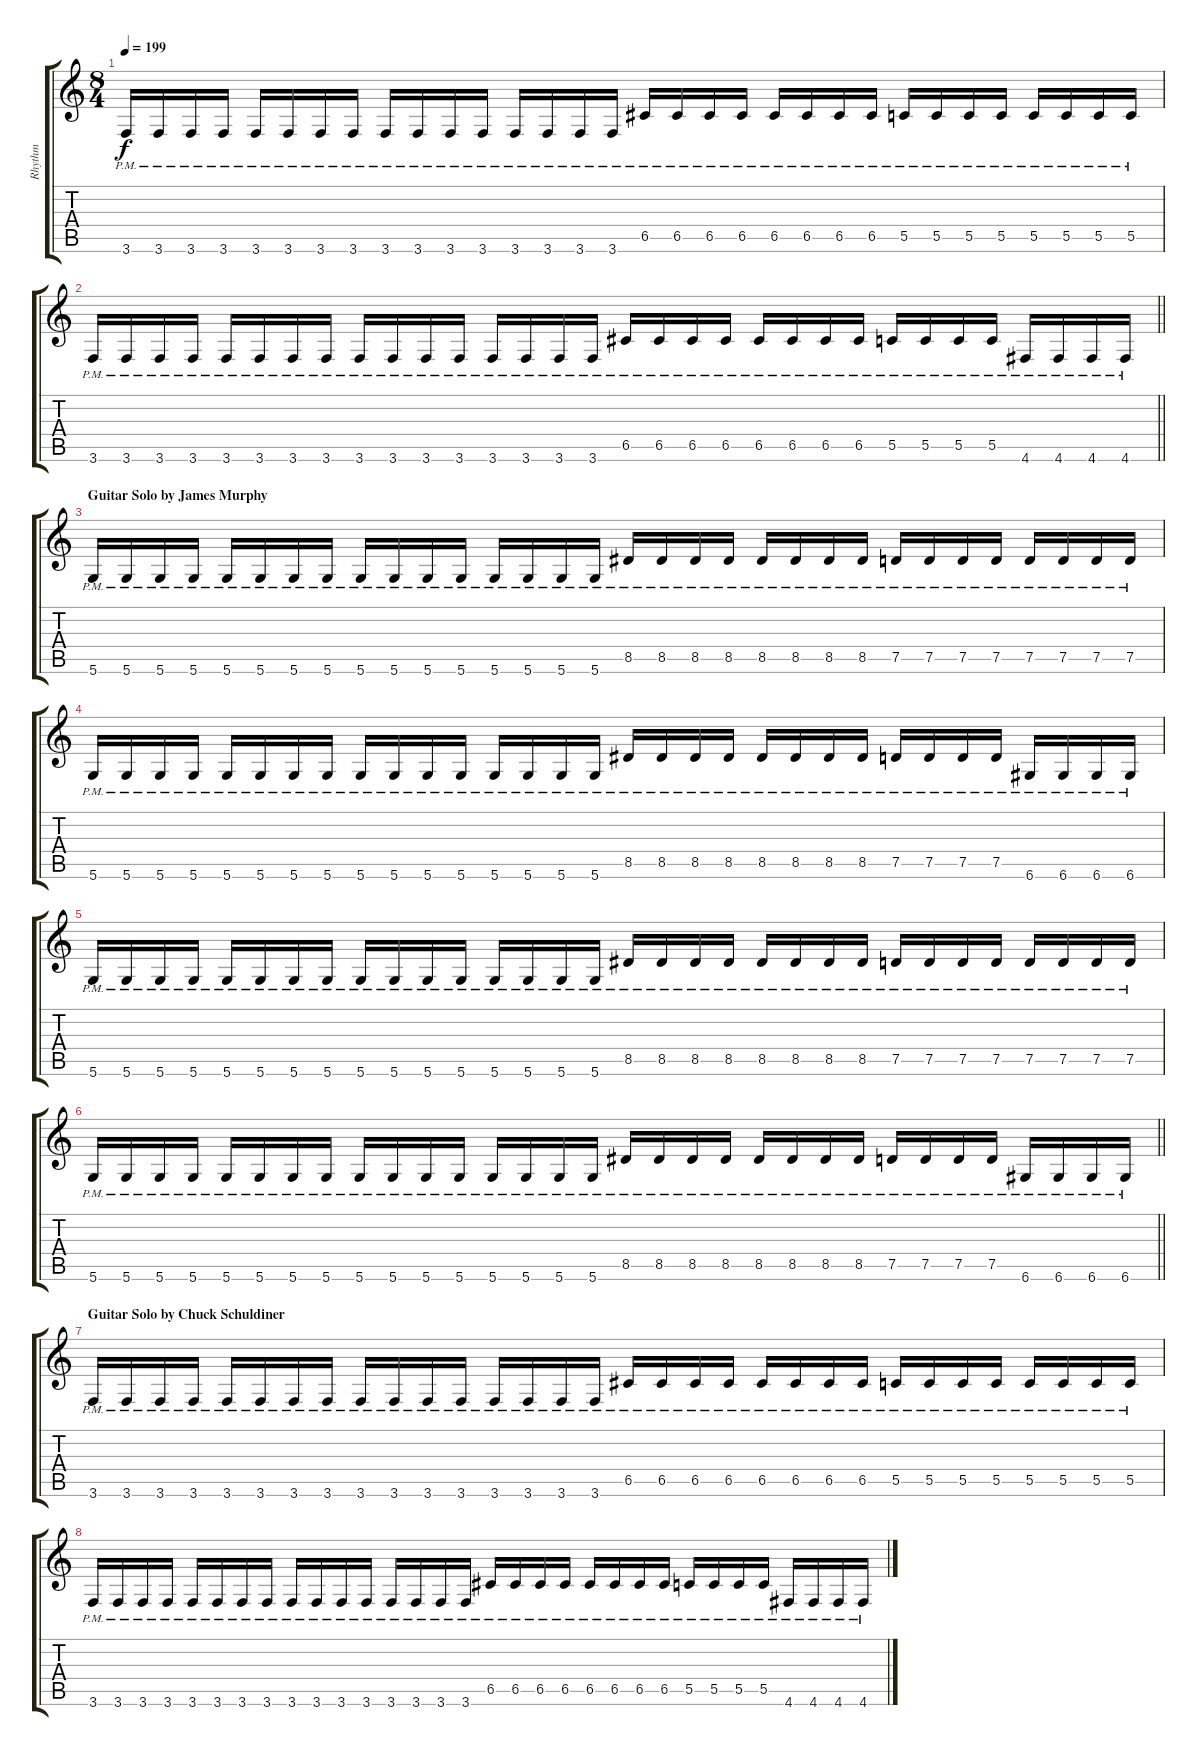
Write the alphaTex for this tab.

\track ("Rhythm" "Rhythm") {instrument distortionguitar}
\staff {score tabs}
\tuning (D4 A3 F3 C3 G2 D2) {hide}
\ts (8 4)
\tempo 199
\clef g2
\ks c
3.6{pm}.16{dy f} 3.6{pm}.16 3.6{pm}.16 3.6{pm}.16 3.6{pm}.16 3.6{pm}.16 3.6{pm}.16 3.6{pm}.16 3.6{pm}.16 3.6{pm}.16 3.6{pm}.16 3.6{pm}.16 3.6{pm}.16 3.6{pm}.16 3.6{pm}.16 3.6{pm}.16 6.5{pm}.16 6.5{pm}.16 6.5{pm}.16 6.5{pm}.16 6.5{pm}.16 6.5{pm}.16 6.5{pm}.16 6.5{pm}.16 5.5{pm}.16 5.5{pm}.16 5.5{pm}.16 5.5{pm}.16 5.5{pm}.16 5.5{pm}.16 5.5{pm}.16 5.5{pm}.16 |
\barLineRight lightlight
3.6{pm}.16 3.6{pm}.16 3.6{pm}.16 3.6{pm}.16 3.6{pm}.16 3.6{pm}.16 3.6{pm}.16 3.6{pm}.16 3.6{pm}.16 3.6{pm}.16 3.6{pm}.16 3.6{pm}.16 3.6{pm}.16 3.6{pm}.16 3.6{pm}.16 3.6{pm}.16 6.5{pm}.16 6.5{pm}.16 6.5{pm}.16 6.5{pm}.16 6.5{pm}.16 6.5{pm}.16 6.5{pm}.16 6.5{pm}.16 5.5{pm}.16 5.5{pm}.16 5.5{pm}.16 5.5{pm}.16 4.6{pm}.16 4.6{pm}.16 4.6{pm}.16 4.6{pm}.16 |
\section ("" "Guitar Solo by James Murphy")
5.6{pm}.16 5.6{pm}.16 5.6{pm}.16 5.6{pm}.16 5.6{pm}.16 5.6{pm}.16 5.6{pm}.16 5.6{pm}.16 5.6{pm}.16 5.6{pm}.16 5.6{pm}.16 5.6{pm}.16 5.6{pm}.16 5.6{pm}.16 5.6{pm}.16 5.6{pm}.16 8.5{pm}.16 8.5{pm}.16 8.5{pm}.16 8.5{pm}.16 8.5{pm}.16 8.5{pm}.16 8.5{pm}.16 8.5{pm}.16 7.5{pm}.16 7.5{pm}.16 7.5{pm}.16 7.5{pm}.16 7.5{pm}.16 7.5{pm}.16 7.5{pm}.16 7.5{pm}.16 |
5.6{pm}.16 5.6{pm}.16 5.6{pm}.16 5.6{pm}.16 5.6{pm}.16 5.6{pm}.16 5.6{pm}.16 5.6{pm}.16 5.6{pm}.16 5.6{pm}.16 5.6{pm}.16 5.6{pm}.16 5.6{pm}.16 5.6{pm}.16 5.6{pm}.16 5.6{pm}.16 8.5{pm}.16 8.5{pm}.16 8.5{pm}.16 8.5{pm}.16 8.5{pm}.16 8.5{pm}.16 8.5{pm}.16 8.5{pm}.16 7.5{pm}.16 7.5{pm}.16 7.5{pm}.16 7.5{pm}.16 6.6{pm}.16 6.6{pm}.16 6.6{pm}.16 6.6{pm}.16 |
5.6{pm}.16 5.6{pm}.16 5.6{pm}.16 5.6{pm}.16 5.6{pm}.16 5.6{pm}.16 5.6{pm}.16 5.6{pm}.16 5.6{pm}.16 5.6{pm}.16 5.6{pm}.16 5.6{pm}.16 5.6{pm}.16 5.6{pm}.16 5.6{pm}.16 5.6{pm}.16 8.5{pm}.16 8.5{pm}.16 8.5{pm}.16 8.5{pm}.16 8.5{pm}.16 8.5{pm}.16 8.5{pm}.16 8.5{pm}.16 7.5{pm}.16 7.5{pm}.16 7.5{pm}.16 7.5{pm}.16 7.5{pm}.16 7.5{pm}.16 7.5{pm}.16 7.5{pm}.16 |
\barLineRight lightlight
5.6{pm}.16 5.6{pm}.16 5.6{pm}.16 5.6{pm}.16 5.6{pm}.16 5.6{pm}.16 5.6{pm}.16 5.6{pm}.16 5.6{pm}.16 5.6{pm}.16 5.6{pm}.16 5.6{pm}.16 5.6{pm}.16 5.6{pm}.16 5.6{pm}.16 5.6{pm}.16 8.5{pm}.16 8.5{pm}.16 8.5{pm}.16 8.5{pm}.16 8.5{pm}.16 8.5{pm}.16 8.5{pm}.16 8.5{pm}.16 7.5{pm}.16 7.5{pm}.16 7.5{pm}.16 7.5{pm}.16 6.6{pm}.16 6.6{pm}.16 6.6{pm}.16 6.6{pm}.16 |
\section ("" "Guitar Solo by Chuck Schuldiner")
3.6{pm}.16 3.6{pm}.16 3.6{pm}.16 3.6{pm}.16 3.6{pm}.16 3.6{pm}.16 3.6{pm}.16 3.6{pm}.16 3.6{pm}.16 3.6{pm}.16 3.6{pm}.16 3.6{pm}.16 3.6{pm}.16 3.6{pm}.16 3.6{pm}.16 3.6{pm}.16 6.5{pm}.16 6.5{pm}.16 6.5{pm}.16 6.5{pm}.16 6.5{pm}.16 6.5{pm}.16 6.5{pm}.16 6.5{pm}.16 5.5{pm}.16 5.5{pm}.16 5.5{pm}.16 5.5{pm}.16 5.5{pm}.16 5.5{pm}.16 5.5{pm}.16 5.5{pm}.16 |
3.6{pm}.16 3.6{pm}.16 3.6{pm}.16 3.6{pm}.16 3.6{pm}.16 3.6{pm}.16 3.6{pm}.16 3.6{pm}.16 3.6{pm}.16 3.6{pm}.16 3.6{pm}.16 3.6{pm}.16 3.6{pm}.16 3.6{pm}.16 3.6{pm}.16 3.6{pm}.16 6.5{pm}.16 6.5{pm}.16 6.5{pm}.16 6.5{pm}.16 6.5{pm}.16 6.5{pm}.16 6.5{pm}.16 6.5{pm}.16 5.5{pm}.16 5.5{pm}.16 5.5{pm}.16 5.5{pm}.16 4.6{pm}.16 4.6{pm}.16 4.6{pm}.16 4.6{pm}.16
